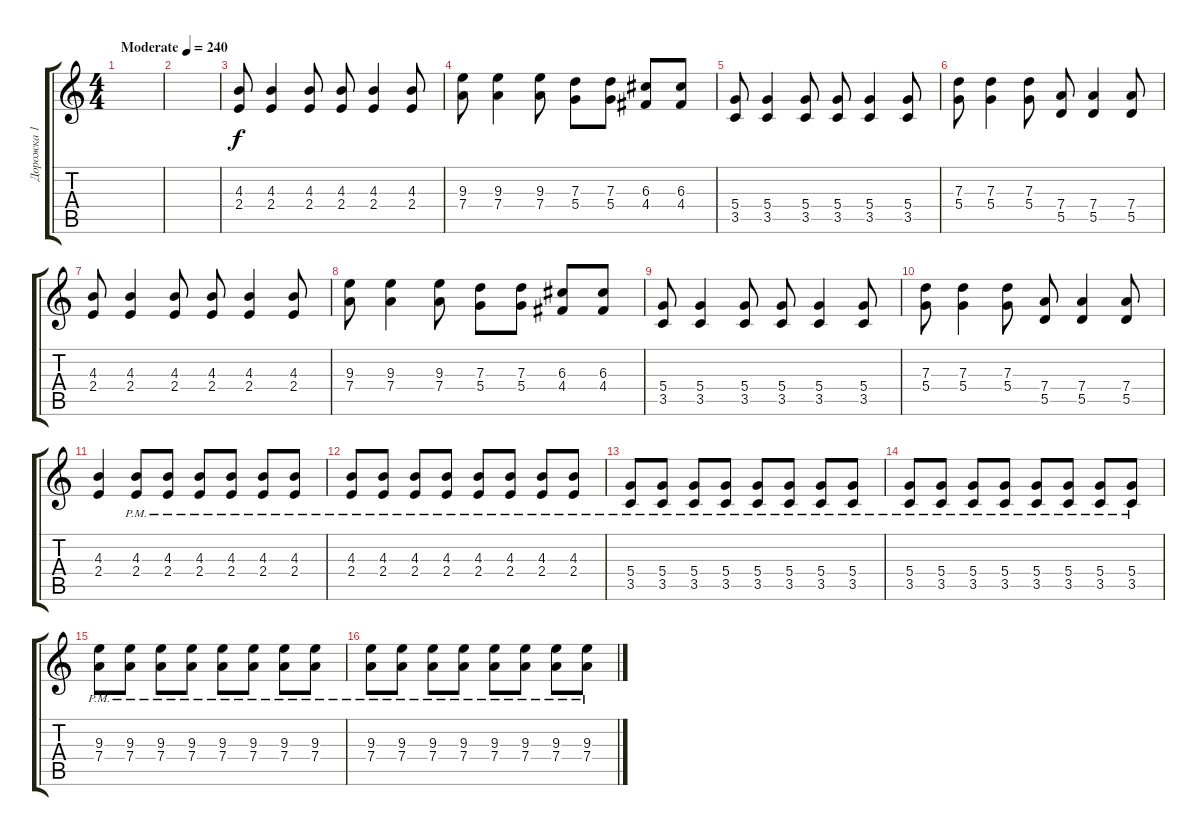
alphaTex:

\track ("Дорожка 1" "Дорожка 1") {instrument distortionguitar}
\staff {score tabs}
\tuning (E4 B3 G3 D3 A2 E2) {hide}
\ts (4 4)
\tempo (240 "Moderate")
\clef g2
\ks c
|
|
(4.3 2.4).8 (4.3 2.4).4 (4.3 2.4).8 (4.3 2.4).8 (4.3 2.4).4 (4.3 2.4).8 |
(9.3 7.4).8 (9.3 7.4).4 (9.3 7.4).8 (7.3 5.4).8 (7.3 5.4).8 (6.3 4.4).8 (6.3 4.4).8 |
(5.4 3.5).8 (5.4 3.5).4 (5.4 3.5).8 (5.4 3.5).8 (5.4 3.5).4 (5.4 3.5).8 |
(7.3 5.4).8 (7.3 5.4).4 (7.3 5.4).8 (7.4 5.5).8 (7.4 5.5).4 (7.4 5.5).8 |
(4.3 2.4).8 (4.3 2.4).4 (4.3 2.4).8 (4.3 2.4).8 (4.3 2.4).4 (4.3 2.4).8 |
(9.3 7.4).8 (9.3 7.4).4 (9.3 7.4).8 (7.3 5.4).8 (7.3 5.4).8 (6.3 4.4).8 (6.3 4.4).8 |
(5.4 3.5).8 (5.4 3.5).4 (5.4 3.5).8 (5.4 3.5).8 (5.4 3.5).4 (5.4 3.5).8 |
(7.3 5.4).8 (7.3 5.4).4 (7.3 5.4).8 (7.4 5.5).8 (7.4 5.5).4 (7.4 5.5).8 |
(4.3 2.4).4 (4.3{pm} 2.4{pm}).8 (4.3{pm} 2.4{pm}).8 (4.3{pm} 2.4{pm}).8 (4.3{pm} 2.4{pm}).8 (4.3{pm} 2.4{pm}).8 (4.3{pm} 2.4{pm}).8 |
(4.3{pm} 2.4{pm}).8 (4.3{pm} 2.4{pm}).8 (4.3{pm} 2.4{pm}).8 (4.3{pm} 2.4{pm}).8 (4.3{pm} 2.4{pm}).8 (4.3{pm} 2.4{pm}).8 (4.3{pm} 2.4{pm}).8 (4.3{pm} 2.4{pm}).8 |
(5.4{pm} 3.5{pm}).8 (5.4{pm} 3.5{pm}).8 (5.4{pm} 3.5{pm}).8 (5.4{pm} 3.5{pm}).8 (5.4{pm} 3.5{pm}).8 (5.4{pm} 3.5{pm}).8 (5.4{pm} 3.5{pm}).8 (5.4{pm} 3.5{pm}).8 |
(5.4{pm} 3.5{pm}).8 (5.4{pm} 3.5{pm}).8 (5.4{pm} 3.5{pm}).8 (5.4{pm} 3.5{pm}).8 (5.4{pm} 3.5{pm}).8 (5.4{pm} 3.5{pm}).8 (5.4{pm} 3.5{pm}).8 (5.4{pm} 3.5{pm}).8 |
(9.3{pm} 7.4{pm}).8 (9.3{pm} 7.4{pm}).8 (9.3{pm} 7.4{pm}).8 (9.3{pm} 7.4{pm}).8 (9.3{pm} 7.4{pm}).8 (9.3{pm} 7.4{pm}).8 (9.3{pm} 7.4{pm}).8 (9.3{pm} 7.4{pm}).8 |
(9.3{pm} 7.4{pm}).8 (9.3{pm} 7.4{pm}).8 (9.3{pm} 7.4{pm}).8 (9.3{pm} 7.4{pm}).8 (9.3{pm} 7.4{pm}).8 (9.3{pm} 7.4{pm}).8 (9.3{pm} 7.4{pm}).8 (9.3{pm} 7.4{pm}).8
